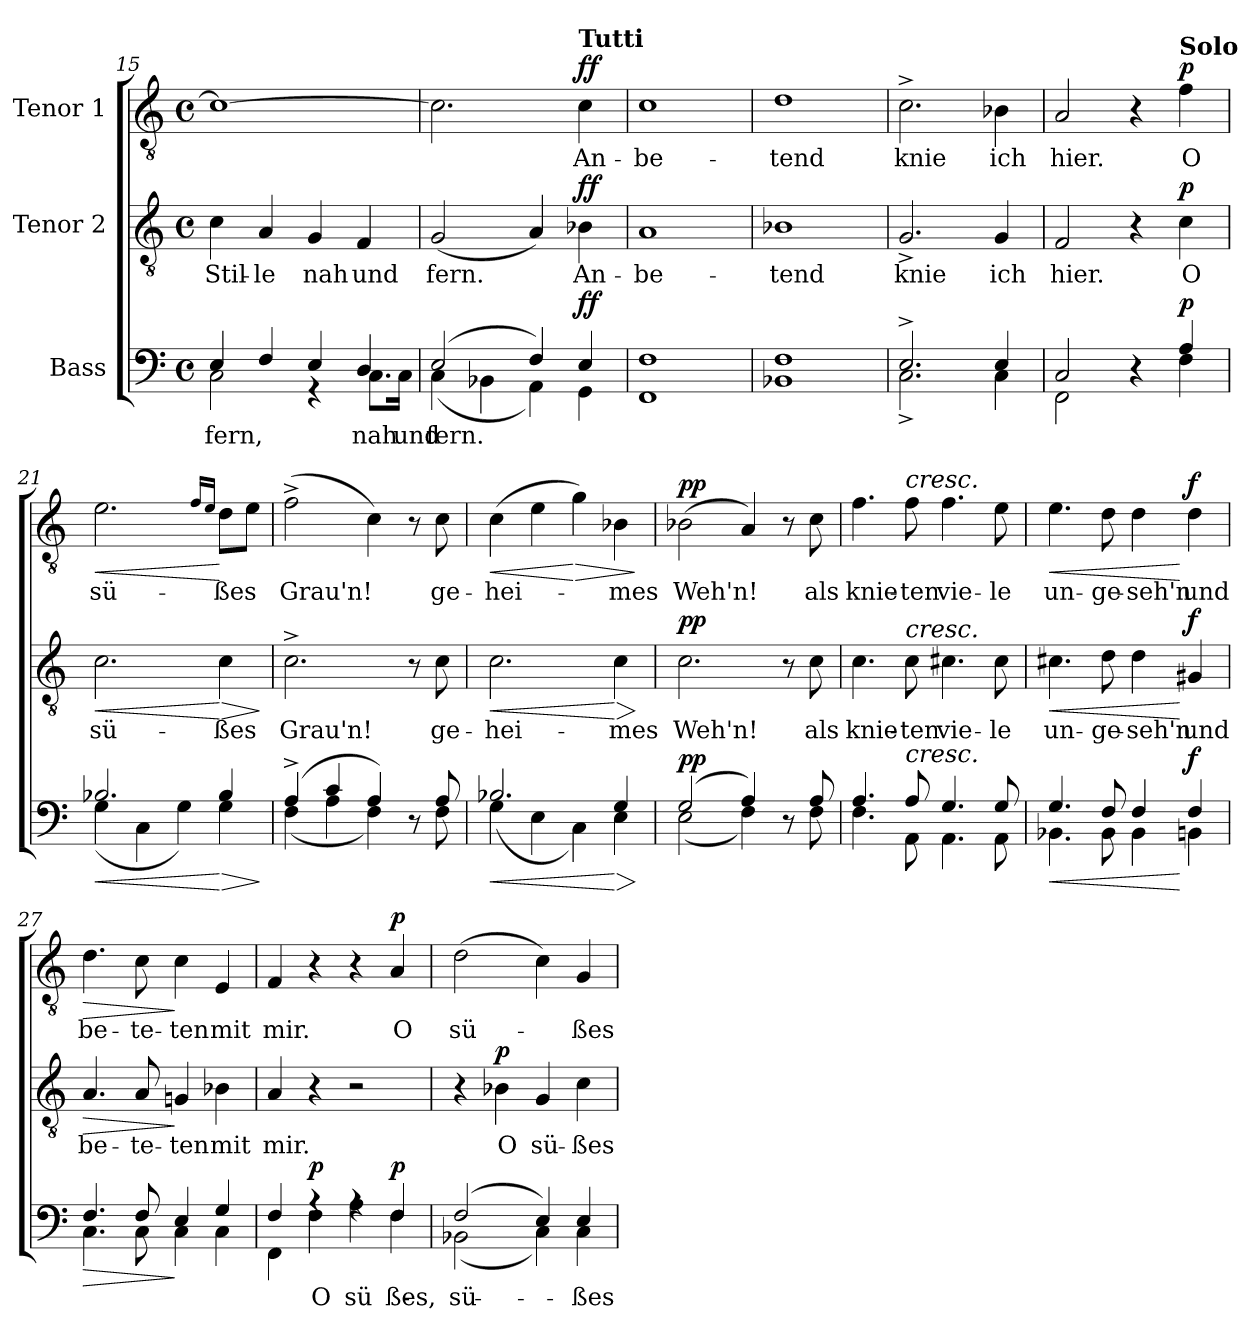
**kern	**text	**dynam	**kern	**text	**dynam	**kern	**text	**dynam
*part3	*part3	*part3	*part2	*part2	*part2	*part1	*part1	*part1
*staff3	*staff3	*staff3	*staff2	*staff2	*staff2	*staff1	*staff1	*staff1
*I"Bass	*	*	*I"Tenor 2	*	*	*I"Tenor 1	*	*
!!LO:LB:g=z
*clefF4	*	*	*clefGv2	*	*	*clefGv2	*	*
*k[]	*	*	*k[]	*	*	*k[]	*	*
*M4/4	*	*	*M4/4	*	*	*M4/4	*	*
*met(c)	*	*	*met(c)	*	*	*met(c)	*	*
=15	=15	=15	=15	=15	=15	=15	=15	=15
*^	*	*	*	*	*	*	*	*
4E/	2C\	fern,	.	4c\	Stil-	.	1c_	.	.
4F/	.	.	.	4A/	-le	.	.	.	.
4E/	4r	.	.	4G/	nah	.	.	.	.
4D/	8.C\L	nah	.	4F/	und	.	.	.	.
.	16C\Jk	und	.	.	.	.	.	.	.
=16	=16	=16	=16	=16	=16	=16	=16	=16	=16
(>2E/	(4C\	fern.	.	(2G/	fern.	.	2.c\]	.	.
.	4BB-X\	.	.	.	.	.	.	.	.
4F/)	4AA\)	.	.	4A/)	.	.	.	.	.
!	!	!	!	!	!	!	!LO:TX:a:B:t=Tutti	!	!
!	!	!	!LO:DY:a	!	!	!LO:DY:a	!	!	!LO:DY:a
4E/	4GG\	.	ff	4B-X\	An-	ff	4c\	An-	ff
=17	=17	=17	=17	=17	=17	=17	=17	=17	=17
1F	1FF	.	.	1A	-be-	.	1c	-be-	.
=18	=18	=18	=18	=18	=18	=18	=18	=18	=18
1F	1BB-X	.	.	1B-X	-tend	.	1d	-tend	.
=19	=19	=19	=19	=19	=19	=19	=19	=19	=19
2.E^/	2.C^\	.	.	2.G^/	knie	.	2.c^\	knie	.
4E/	4C\	.	.	4G/	ich	.	4B-X\	ich	.
=20	=20	=20	=20	=20	=20	=20	=20	=20	=20
2C/	2FF\	.	.	2F/	hier.	.	2A/	hier.	.
4r	4ryy	.	.	4r	.	.	4r	.	.
!	!	!	!	!	!	!	!LO:TX:a:B:t=Solo	!	!
!	!	!	!LO:DY:a	!	!	!LO:DY:a	!	!	!LO:DY:a
4A/	4F\	.	p	4c\	O	p	4f\	O	p
=21	=21	=21	=21	=21	=21	=21	=21	=21	=21
!	!	!	!LO:HP:b	!	!	!LO:HP:b	!	!	!LO:HP:b
2.B-X/	(4G\	.	<	2.c\	sü-	<	2.e\	sü-	<
.	4C\	.	.	.	.	.	.	.	.
.	4G\)	.	.	.	.	.	.	.	.
.	.	.	.	.	.	.	16qf/LL	.	.
.	.	.	.	.	.	.	16qe/JJ	.	.
!	!	!	!LO:HP:n=1:b	!	!	!LO:HP:n=1:b	!	!	!
4B-/	4G\	.	[ >	4c\	-ßes	[ >	8d\L	-ßes	[
.	.	.	.	.	.	.	8e\J	.	.
*v	*v	*	*	*	*	*	*	*	*
.	.	]	.	.	]	.	.	.
!!LO:PB:g=z
=22	=22	=22	=22	=22	=22	=22	=22	=22
*^	*	*	*	*	*	*	*	*
(>4A^/	(4F\	.	.	2.c^\	Grau'n!	.	(>2f^\	Grau'n!	.
4c/	4A\	.	.	.	.	.	.	.	.
4A/)	4F\)	.	.	.	.	.	4c\)	.	.
8r	8ryy	.	.	8r	.	.	8r	.	.
8A/	8F\	.	.	8c\	ge-	.	8c\	ge-	.
=23	=23	=23	=23	=23	=23	=23	=23	=23	=23
!	!	!	!LO:HP:b	!	!	!LO:HP:b	!	!	!LO:HP:b
2.B-X/	(4G\	.	<	2.c\	-hei-	<	(>4c\	-hei-	<
.	4E\	.	.	.	.	.	4e\	.	.
!	!	!	!	!	!	!	!	!	!LO:HP:n=1:b
.	4C\)	.	.	.	.	.	4g\)	.	[ >
!	!	!	!LO:HP:n=1:b	!	!	!LO:HP:n=1:b	!	!	!
4G/	4E\	.	[ >	4c\	-mes	[ >	4B-X\	-mes	.
*v	*v	*	*	*	*	*	*	*	*
.	.	]	.	.	]	.	.	]
=24	=24	=24	=24	=24	=24	=24	=24	=24
*^	*	*	*	*	*	*	*	*
!	!	!	!LO:DY:a	!	!	!LO:DY:a	!	!	!LO:DY:a
(>2G/	(2E\	.	pp	2.c\	Weh'n!	pp	(>2B-X\	Weh'n!	pp
4A/)	4F\)	.	.	.	.	.	4A/)	.	.
8r	8ryy	.	.	8r	.	.	8r	.	.
8A/	8F\	.	.	8c\	als	.	8c\	als	.
=25	=25	=25	=25	=25	=25	=25	=25	=25	=25
4.A/	4.F\	.	.	4.c\	knie-	.	4.f\	knie-	.
!	!	!	!	!	!	!	!LO:TX:a:i:t=cresc.	!	!
!	!	!	!	!LO:TX:a:i:t=cresc.	!	!	!	!	!
!LO:TX:a:i:t=cresc.	!	!	!	!	!	!	!	!	!
8A/	8AA\	.	.	8c\	-ten	.	8f\	-ten	.
4.G/	4.AA\	.	.	4.c#X\	vie-	.	4.f\	vie-	.
8G/	8AA\	.	.	8c#\	-le	.	8e\	-le	.
=26	=26	=26	=26	=26	=26	=26	=26	=26	=26
!	!	!	!LO:HP:b	!	!	!LO:HP:b	!	!	!LO:HP:b
4.G/	4.BB-X\	.	<	4.c#X\	un-	<	4.e\	un-	<
8F/	8BB-\	.	.	8d\	-ge-	.	8d\	-ge-	.
4F/	4BB-\	.	.	4d\	-seh'n	.	4d\	-seh'n	.
!	!	!	!LO:DY:n=1:a	!	!	!LO:DY:n=1:a	!	!	!LO:DY:n=1:a
4F/	4BBn\	.	[ f	4G#X/	und	[ f	4d\	und	[ f
!!LO:LB:g=z
=27	=27	=27	=27	=27	=27	=27	=27	=27	=27
!	!	!	!LO:HP:b	!	!	!LO:HP:b	!	!	!LO:HP:b
4.F/	4.C\	.	>	4.A/	be-	>	4.d\	be-	>
8F/	8C\	.	.	8A/	-te-	.	8c\	-te-	.
4E/	4C\	.	]	4Gn/	-ten	]	4c\	-ten	]
4G/	4C\	.	.	4B-X\	mit	.	4E/	mit	.
=28	=28	=28	=28	=28	=28	=28	=28	=28	=28
4F/	4FF\	.	.	4A/	mir.	.	4F/	mir.	.
!	!	!	!LO:DY:b	!	!	!	!	!	!
4rA	4F\	O	p	4r	.	.	4r	.	.
4rA	4A\	sü-	.	2r	.	.	4r	.	.
!	!	!	!LO:DY:a	!	!	!	!	!	!LO:DY:a
4F/	4F\	-ßes,	p	.	.	.	4A/	O	p
=29	=29	=29	=29	=29	=29	=29	=29	=29	=29
(>2F/	(2BB-X\	sü-	.	4r	.	.	(>2d\	sü-	.
!	!	!	!	!	!	!LO:DY:a	!	!	!
.	.	.	.	4B-X\	O	p	.	.	.
4E/)	4C\)	.	.	4G/	sü-	.	4c\)	.	.
4E/	4C\	-ßes	.	4c\	-ßes	.	4G/	-ßes	.
*v	*v	*	*	*	*	*	*	*	*
=	=	=	=	=	=	=	=	=
*-	*-	*-	*-	*-	*-	*-	*-	*-
